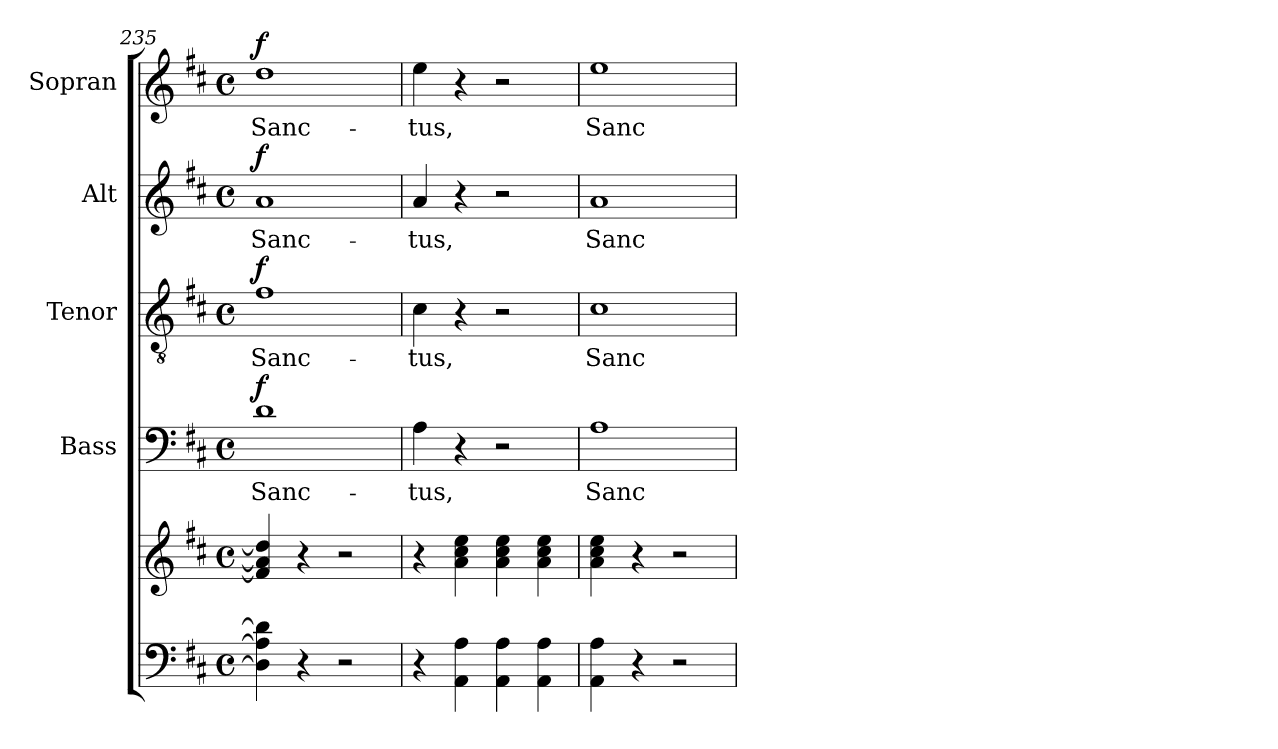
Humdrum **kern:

**kern	**kern	**kern	**text	**dynam	**kern	**text	**dynam	**kern	**text	**dynam	**kern	**text	**dynam
*part5	*part5	*part4	*part4	*part4	*part3	*part3	*part3	*part2	*part2	*part2	*part1	*part1	*part1
*staff6	*staff5	*staff4	*staff4	*staff4	*staff3	*staff3	*staff3	*staff2	*staff2	*staff2	*staff1	*staff1	*staff1
*	*	*I"Bass	*	*	*I"Tenor	*	*	*I"Alt	*	*	*I"Sopran	*	*
*	*	*I'B.	*	*	*I'T.	*	*	*I'A.	*	*	*I'S.	*	*
*clefF4	*clefG2	*clefF4	*	*	*clefGv2	*	*	*clefG2	*	*	*clefG2	*	*
*k[f#c#]	*k[f#c#]	*k[f#c#]	*	*	*k[f#c#]	*	*	*k[f#c#]	*	*	*k[f#c#]	*	*
*D:	*D:	*D:	*	*	*D:	*	*	*D:	*	*	*D:	*	*
*M4/4	*M4/4	*M4/4	*	*	*M4/4	*	*	*M4/4	*	*	*M4/4	*	*
*met(c)	*met(c)	*met(c)	*	*	*met(c)	*	*	*met(c)	*	*	*met(c)	*	*
=235	=235	=235	=235	=235	=235	=235	=235	=235	=235	=235	=235	=235	=235
!	!	!	!LO:LY:b	!LO:DY:a	!	!LO:LY:b	!LO:DY:a	!	!LO:LY:b	!LO:DY:a	!	!LO:LY:b	!LO:DY:a
4D\] 4A\] 4d\]	4f#/] 4a/] 4dd/]	1d	Sanc-	f	1f#	Sanc-	f	1a	Sanc-	f	1dd	Sanc-	f
4r	4r	.	.	.	.	.	.	.	.	.	.	.	.
2r	2r	.	.	.	.	.	.	.	.	.	.	.	.
=236	=236	=236	=236	=236	=236	=236	=236	=236	=236	=236	=236	=236	=236
!	!	!	!LO:LY:b	!	!	!LO:LY:b	!	!	!LO:LY:b	!	!	!LO:LY:b	!
4r	4r	4A\	-tus,	.	4c#\	-tus,	.	4a/	-tus,	.	4ee\	-tus,	.
4AA\ 4A\	4a\ 4cc#\ 4ee\	4r	.	.	4r	.	.	4r	.	.	4r	.	.
4AA\ 4A\	4a\ 4cc#\ 4ee\	2r	.	.	2r	.	.	2r	.	.	2r	.	.
4AA\ 4A\	4a\ 4cc#\ 4ee\	.	.	.	.	.	.	.	.	.	.	.	.
=237	=237	=237	=237	=237	=237	=237	=237	=237	=237	=237	=237	=237	=237
!	!	!	!LO:LY:b	!	!	!LO:LY:b	!	!	!LO:LY:b	!	!	!LO:LY:b	!
4AA\ 4A\	4a\ 4cc#\ 4ee\	1A	Sanc-	.	1c#	Sanc-	.	1a	Sanc-	.	1ee	Sanc-	.
4r	4r	.	.	.	.	.	.	.	.	.	.	.	.
2r	2r	.	.	.	.	.	.	.	.	.	.	.	.
=	=	=	=	=	=	=	=	=	=	=	=	=	=
*-	*-	*-	*-	*-	*-	*-	*-	*-	*-	*-	*-	*-	*-
